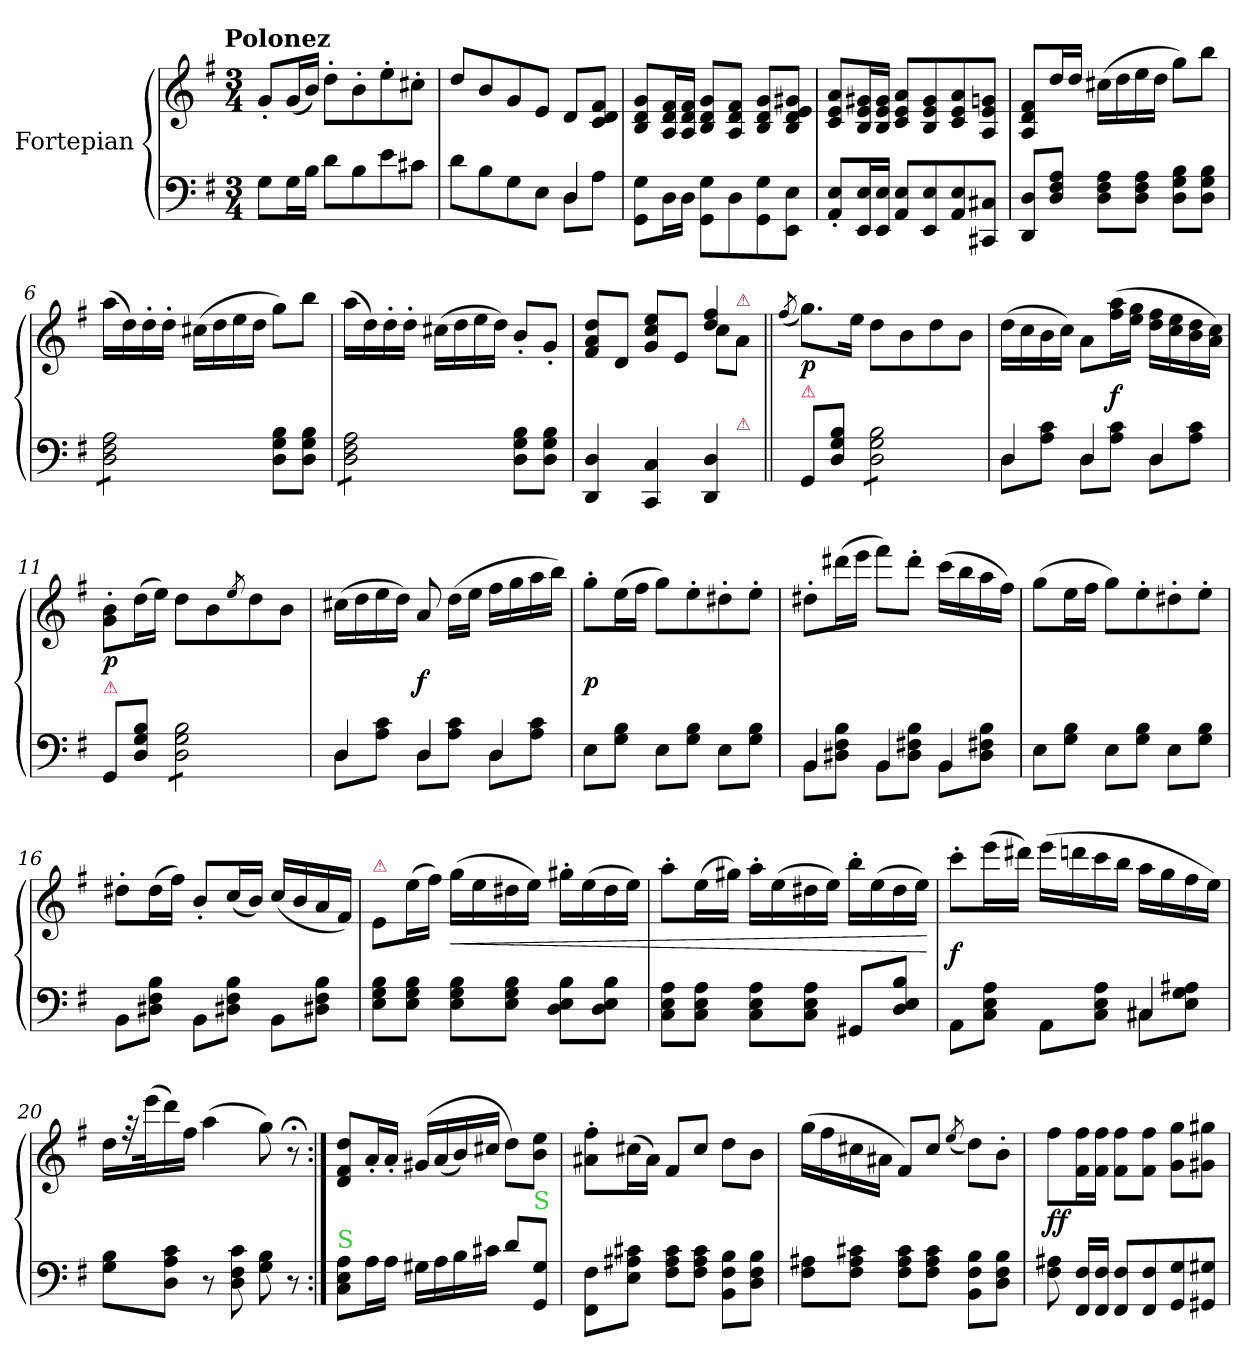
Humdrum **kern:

**kern	**kern	**dynam
*part1	*part1	*part1
*staff2	*staff1	*staff1/2
*I"Fortepian	*	*
*clefF4	*clefG2	*
*k[f#]	*k[f#]	*
!!LO:TX:omd:t=Polonez
*M3/4	*M3/4	*
=1	=1	=1
8G\L	8g'/L	.
16G\L	(16g/L	.
16B\JJ	16b/JJ)	.
8d\L	8dd'\L	.
8B\	8b'\	.
8e\	8ee'\	.
8c#X\J	8cc#X'\J	.
=2	=2	=2
*^	*	*
8d\L	4rEEyy	8dd/L	.
8B\	.	8b/	.
8G\	4rCCyy	8g/	.
8E\J	.	8e/J	.
4D/	8D\L	8d/L	.
.	8A\J	8c/ 8d/ 8f#/J	.
*v	*v	*	*
=3	=3	=3
8GG\ 8G\L	8B/ 8d/ 8g/L	.
16D\L	16A/ 16d/ 16f#/L	.
16D\JJ	16A/ 16d/ 16f#/JJ	.
8GG\ 8G\L	8B/ 8d/ 8g/L	.
8D\	8A/ 8d/ 8f#/J	.
8GG\ 8G\	8B/ 8d/ 8g/L	.
8EE\ 8E\J	8B/ 8d/ 8e/ 8g#X/J	.
=4	=4	=4
8AA'/ 8E'/L	8c/ 8e/ 8a/L	.
16EE/ 16E/L	16B/ 16e/ 16g#X/L	.
16EE/ 16E/JJ	16B/ 16e/ 16g#/JJ	.
8AA/ 8E/L	8c/ 8e/ 8a/L	.
8EE/ 8E/	8B/ 8e/ 8g#/	.
8AA/ 8E/	8c/ 8e/ 8a/	.
8CC#X/ 8C#X/J	8A/ 8e/ 8gn/J	.
=5	=5	=5
8DD/ 8D/L	8A/ 8d/ 8f#/L	.
8D/ 8F#/ 8A/J	16dd/L	.
.	16dd/JJ	.
8D\ 8F#\ 8A\L	(16cc#X\LL	.
.	16dd\	.
8D\ 8F#\ 8A\J	16ee\	.
.	16dd\JJ	.
8D\ 8G\ 8B\L	8gg\L)	.
8D\ 8G\ 8B\J	8bb\J	.
=6	=6	=6
*tremolo	*	*
8D\ 8F#\ 8A\L	(16aa\LL	.
.	16dd\)	.
8D\ 8F#\ 8A\	16dd'\	.
.	16dd'\JJ	.
8D\ 8F#\ 8A\	(16cc#X\LL	.
.	16dd\	.
8D\ 8F#\ 8A\J	16ee\	.
*Xtremolo	*	*
.	16dd\JJ	.
8D\ 8G\ 8B\L	8gg\L)	.
8D\ 8G\ 8B\J	8bb\J	.
=7	=7	=7
*tremolo	*	*
8D\ 8F#\ 8A\L	(16aa\LL	.
.	16dd\)	.
8D\ 8F#\ 8A\	16dd'\	.
.	16dd'\JJ	.
8D\ 8F#\ 8A\	(16cc#X\LL	.
.	16dd\	.
8D\ 8F#\ 8A\J	16ee\	.
*Xtremolo	*	*
.	16dd\JJ)	.
8D\ 8G\ 8B\L	8b'/L	.
8D\ 8G\ 8B\J	8g'/J	.
=8	=8	=8
*^	*^	*
4DD/ 4D/	2ryy	8f#/ 8a/ 8dd/L	4rFyy	.
.	.	8d/J	.	.
4CC/ 4C/	.	8g/ 8cc/ 8ee/L	4rFyy	.
.	.	8e/J	.	.
4DD/ 4D/	8ryy	4dd/ 4ff#/	8cc\L	.
!	!	!	!LO:TX:a:color=crimson:t=⚠	!
!	!LO:TX:a:color=crimson:t=⚠	!	!	!
.	8ryy	.	8a\J	.
*v	*v	*	*	*
*	*v	*v	*
=9||	=9||	=9||
.	(8qff#/	.
!LO:TX:a:color=crimson:t=⚠	!	!
8GG/L	8.gg\L)	p
8D\ 8G\ 8B\J	.	.
.	16ee\Jk	.
*tremolo	*	*
8D\ 8G\ 8B\L	8dd\L	.
8D\ 8G\ 8B\	8b\	.
8D\ 8G\ 8B\	8dd\	.
8D\ 8G\ 8B\J	8b\J	.
*Xtremolo	*	*
=10	=10	=10
*^	*	*
4D/	8D\L	(16dd\LL	.
.	.	16cc\	.
.	8A\ 8c\J	16b\	.
.	.	16cc\JJ)	.
4D/	8D\L	8a\L	.
.	8A\ 8c\J	(16ff#\ 16aa\L	f
.	.	16ee\ 16gg\JJ	.
4D/	8D\L	16dd\ 16ff#\LL	.
.	.	16cc\ 16ee\	.
.	8A\ 8c\J	16b\ 16dd\	.
.	.	16a\ 16cc\JJ)	.
*v	*v	*	*
=11	=11	=11
!LO:TX:a:color=crimson:t=⚠	!	!
8GG/L	8g'\ 8b'\L	p
8D\ 8G\ 8B\J	(16dd\L	.
.	16ee\JJ)	.
*tremolo	*	*
8D\ 8G\ 8B\L	8dd\L	.
8D\ 8G\ 8B\	8b\	.
.	8qee/	.
8D\ 8G\ 8B\	8dd\	.
8D\ 8G\ 8B\J	8b\J	.
*Xtremolo	*	*
=12	=12	=12
*^	*	*
4D/	8D\L	(16cc#X\LL	.
.	.	16dd\	.
.	8A\ 8c\J	16ee\	.
.	.	16dd\JJ)	.
4D/	8D\L	8a/	f
.	8A\ 8c\J	(16dd\LL	.
.	.	16ee\JJ	.
4D/	8D\L	16ff#\LL	.
.	.	16gg\	.
.	8A\ 8c\J	16aa\	.
.	.	16bb\JJ)	.
*v	*v	*	*
=13	=13	=13
8E\L	8gg'\L	p
8G\ 8B\J	(16ee\L	.
.	16ff#\JJ	.
8E\L	8gg\L)	.
8G\ 8B\J	8ee'\	.
8E\L	8dd#X'\	.
8G\ 8B\J	8ee'\J	.
=14	=14	=14
*^	*	*
4BB/	8BB\L	8dd#X'\L	.
.	8D#X\ 8F#\ 8B\J	(16ddd#X\L	.
.	.	16eee\JJ	.
4BB/	8BB\L	8fff#\L)	.
.	8D#\ 8F#X\ 8B\J	8ddd#'\J	.
4BB/	8BB\L	(16ccc\LL	.
.	.	16bb\	.
.	8D#\ 8F#X\ 8B\J	16aa\	.
.	.	16ff#\JJ)	.
*v	*v	*	*
=15	=15	=15
8E\L	(8gg\L	.
8G\ 8B\J	16ee\L	.
.	16ff#\JJ	.
8E\L	8gg\L)	.
8G\ 8B\J	8ee'\	.
8E\L	8dd#X'\	.
8G\ 8B\J	8ee'\J	.
=16	=16	=16
8BB\L	8dd#X'\L	.
8D#X\ 8F#\ 8B\J	(16dd#\L	.
.	16ff#\JJ)	.
8BB\L	8b'/L	.
8D#X\ 8F#\ 8B\J	(16cc/L	.
.	16b/JJ)	.
8BB\L	(16cc/LL	.
.	16b/	.
8D#X\ 8F#\ 8B\J	16a/	.
.	16f#/JJ)	.
=17	=17	=17
!	!LO:TX:a:color=crimson:t=⚠	!
8E\ 8G\ 8B\L	8e/L	.
8E\ 8G\ 8B\J	(16ee\L	.
.	16ff#\JJ)	.
8E\ 8G\ 8B\L	(16gg\LL	<
.	16ee\	.
8E\ 8G\ 8B\J	16dd#X\	.
.	16ee\JJ)	.
8D\ 8E\ 8B\L	16gg#X'\LL	.
.	(16ee\	.
8D\ 8E\ 8B\J	16dd#\	.
.	16ee\JJ)	.
=18	=18	=18
8C\ 8E\ 8A\L	8aa'\L	.
8C\ 8E\ 8A\J	(16ee\L	.
.	16gg#X\JJ)	.
8C\ 8E\ 8A\L	16aa'\LL	.
.	(16ee\	.
8C\ 8E\ 8A\J	16dd#X\	.
.	16ee\JJ)	.
8GG#X/L	16bb'\LL	.
.	(16ee\	.
8D\ 8E\ 8B\J	16dd#\	.
.	16ee\JJ)	.
.	.	[
=19	=19	=19
*^	*	*
8AA\L	4rDDDyy	8ccc'\L	f
8C\ 8E\ 8A\J	.	(16eee\L	.
.	.	16ddd#X\JJ)	.
8AA\L	4rDDDyy	(16eee\LL	.
.	.	16dddn\	.
8C\ 8E\ 8A\J	.	16ccc\	.
.	.	16bb\JJ	.
4C#X/	8C#X\L	16aa\LL	.
.	.	16gg\	.
.	8E\ 8G\ 8A#X\J	16ff#\	.
.	.	16ee\JJ)	.
*v	*v	*	*
=20	=20	=20
8G\ 8B\L	16dd\LL	.
.	32r	.
.	(32eee\K	.
8D\ 8A\ 8c\J	16ddd\)	.
.	16ff#\JJ	.
8r	(4aa\	.
8D\ 8F#\ 8c\	.	.
8G\ 8B\	8gg\)	.
8r	8r;<	.
=21:|!	=21:|!	=21:|!
!LO:TX:a:color=limegreen:t=S	!	!
8C\ 8E\ 8A\L	8d/ 8f#/ 8dd/L	.
16A\L	16a'/L	.
16A\JJ	16a'/JJ	.
16G#X\LL	(<16g#X/LL	.
16A\	(16a/	.
16B\	16b/)	.
16c#X\JJ	16cc#X/JJ	.
8d\L	8dd\L)	.
!LO:TX:a:color=limegreen:t=S	!	!
8GG/ 8G#/J	8b\ 8ee\J	.
=22	=22	=22
8FF#\ 8F#\L	8a#X'\ 8ff#'\L	.
8E\ 8A#X\ 8c#X\J	(16cc#X\L	.
.	16a#\JJ)	.
8F#\ 8A#\ 8c#\L	8f#/L	.
8F#\ 8A#\ 8c#\J	8cc#/J	.
8BB\ 8F#\ 8B\L	8dd\L	.
8D\ 8F#\ 8B\J	8b\J	.
=23	=23	=23
8F#\ 8A#X\L	(16gg\LL	.
.	16ff#\	.
8F#\ 8A#\ 8c#X\J	16cc#X\	.
.	16a#X\JJ	.
8F#\ 8A#\ 8c#\L	8f#/L)	.
8F#\ 8A#\ 8c#\J	8cc#/J	.
.	(8qee/	.
8BB\ 8F#\ 8B\L	8dd\L)	.
8D\ 8F#\ 8B\J	8b'\J	.
=24	=24	=24
8F#\ 8A#X\	8ff#\L	ff
16FF#/ 16F#/LL	16f#\ 16ff#\L	.
16FF#/ 16F#/JJ	16f#\ 16ff#\JJ	.
8FF#/ 8F#/L	8f#\ 8ff#\L	.
8FF#/ 8F#/	8f#\ 8ff#\J	.
8GG/ 8G/	8g\ 8gg\L	.
8GG#X/ 8G#X/J	8g#X\ 8gg#X\J	.
=	=	=
*-	*-	*-
